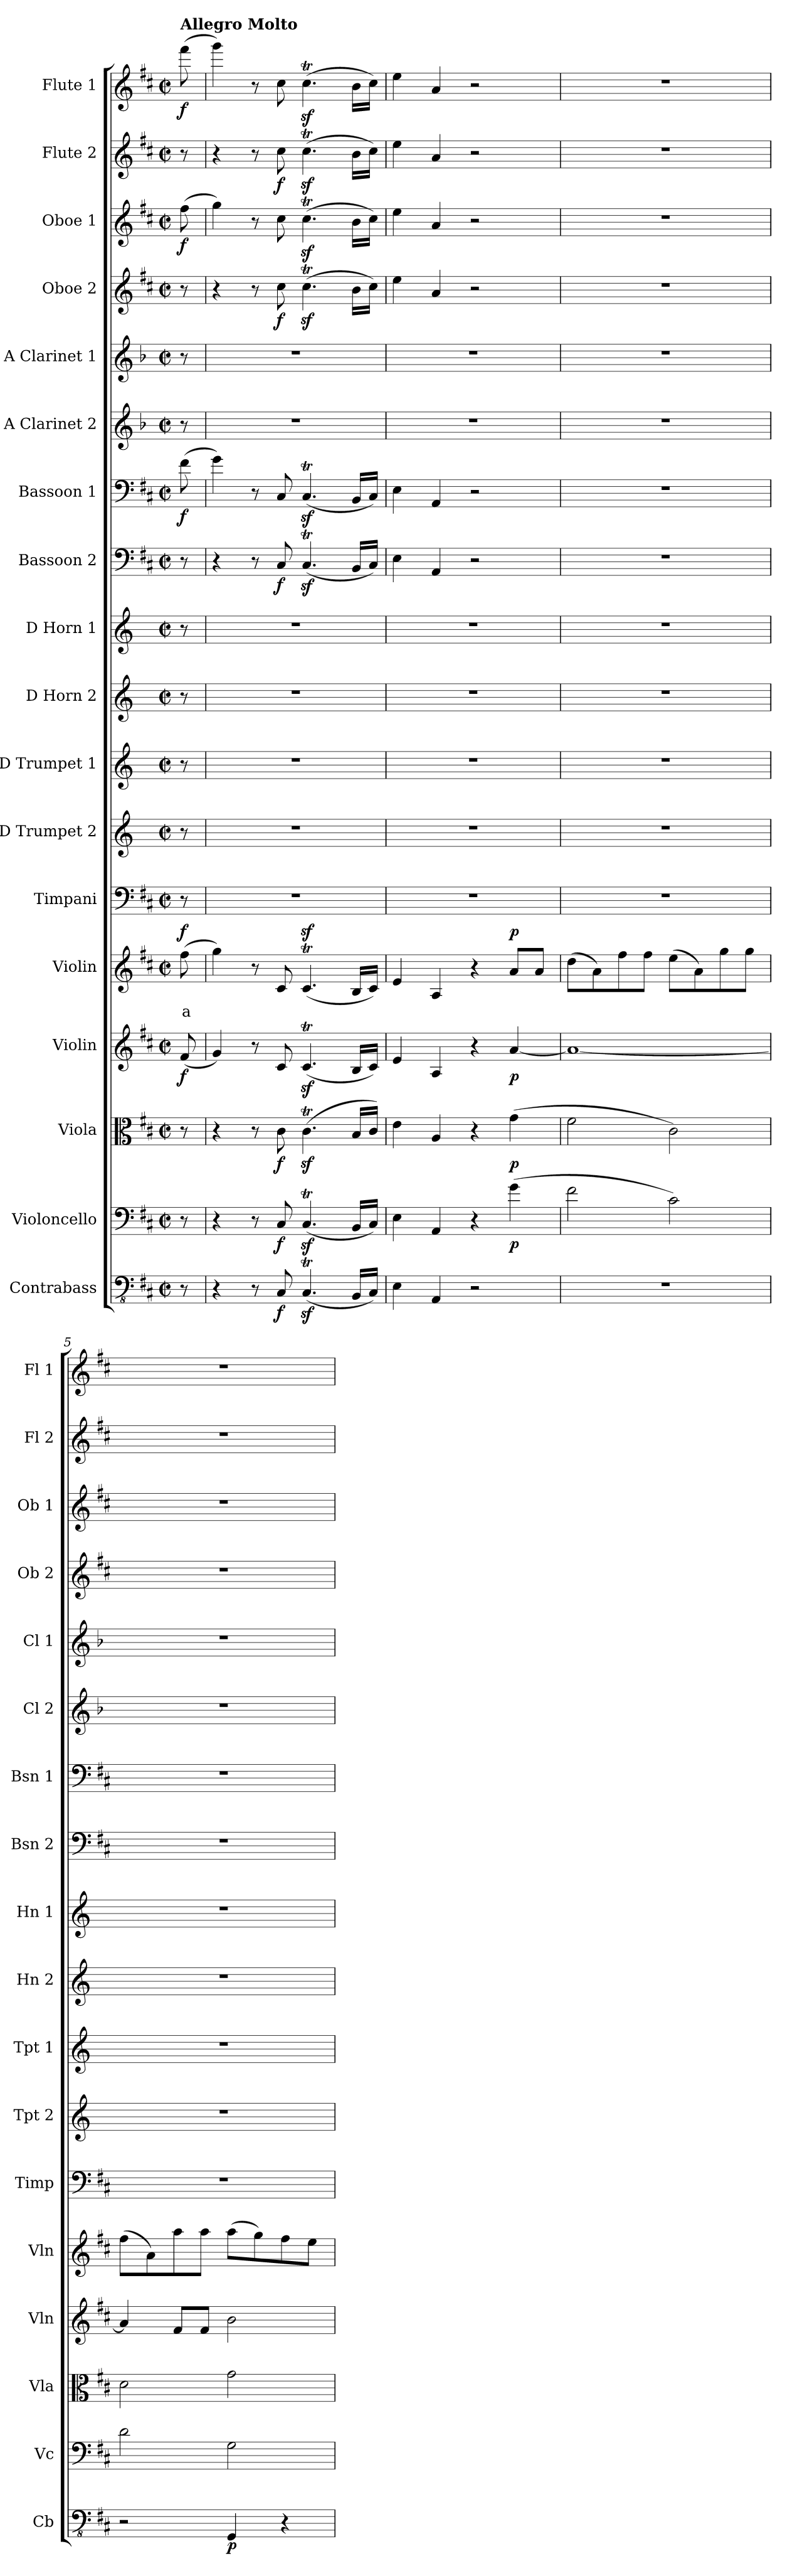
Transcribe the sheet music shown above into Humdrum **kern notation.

**kern	**dynam	**kern	**dynam	**kern	**dynam	**kern	**dynam	**kern	**text	**dynam	**kern	**kern	**kern	**kern	**kern	**kern	**dynam	**kern	**dynam	**kern	**kern	**kern	**dynam	**kern	**dynam	**kern	**dynam	**kern	**dynam
*part18	*part18	*part17	*part17	*part16	*part16	*part15	*part15	*part14	*part14	*part14	*part13	*part12	*part11	*part10	*part9	*part8	*part8	*part7	*part7	*part6	*part5	*part4	*part4	*part3	*part3	*part2	*part2	*part1	*part1
*staff18	*staff18	*staff17	*staff17	*staff16	*staff16	*staff15	*staff15	*staff14	*staff14	*staff14	*staff13	*staff12	*staff11	*staff10	*staff9	*staff8	*staff8	*staff7	*staff7	*staff6	*staff5	*staff4	*staff4	*staff3	*staff3	*staff2	*staff2	*staff1	*staff1
*I"Contrabass	*	*I"Violoncello	*	*I"Viola	*	*I"Violin	*	*I"Violin	*	*	*I"Timpani	*I"D Trumpet 2	*I"D Trumpet 1	*I"D Horn 2	*I"D Horn 1	*I"Bassoon 2	*	*I"Bassoon 1	*	*I"A Clarinet 2	*I"A Clarinet 1	*I"Oboe 2	*	*I"Oboe 1	*	*I"Flute 2	*	*I"Flute 1	*
*I'Cb	*	*I'Vc	*	*I'Vla	*	*I'Vln	*	*I'Vln	*	*	*I'Timp	*I'Tpt 2	*I'Tpt 1	*I'Hn 2	*I'Hn 1	*I'Bsn 2	*	*I'Bsn 1	*	*I'Cl 2	*I'Cl 1	*I'Ob 2	*	*I'Ob 1	*	*I'Fl 2	*	*I'Fl 1	*
*clefFv4	*	*clefF4	*	*clefC3	*	*clefG2	*	*clefG2	*	*	*clefF4	*clefG2	*clefG2	*clefG2	*clefG2	*clefF4	*	*clefF4	*	*clefG2	*clefG2	*clefG2	*	*clefG2	*	*clefG2	*	*clefG2	*
*	*	*	*	*	*	*	*	*	*	*	*	*ITrd-1c-2	*ITrd-1c-2	*ITrd6c10	*ITrd6c10	*	*	*	*	*ITrd2c3	*ITrd2c3	*	*	*	*	*	*	*	*
*k[f#c#]	*	*k[f#c#]	*	*k[f#c#]	*	*k[f#c#]	*	*k[f#c#]	*	*	*k[f#c#]	*k[f#c#]	*k[f#c#]	*k[f#c#]	*k[f#c#]	*k[f#c#]	*	*k[f#c#]	*	*k[f#c#]	*k[f#c#]	*k[f#c#]	*	*k[f#c#]	*	*k[f#c#]	*	*k[f#c#]	*
*M2/2	*	*M2/2	*	*M2/2	*	*M2/2	*	*M2/2	*	*	*M2/2	*M2/2	*M2/2	*M2/2	*M2/2	*M2/2	*	*M2/2	*	*M2/2	*M2/2	*M2/2	*	*M2/2	*	*M2/2	*	*M2/2	*
*met(c|)	*	*met(c|)	*	*met(c|)	*	*met(c|)	*	*met(c|)	*	*	*met(c|)	*met(c|)	*met(c|)	*met(c|)	*met(c|)	*met(c|)	*	*met(c|)	*	*met(c|)	*met(c|)	*met(c|)	*	*met(c|)	*	*met(c|)	*	*met(c|)	*
*MM264	*	*MM264	*	*MM264	*	*MM264	*	*MM264	*	*	*MM264	*MM264	*MM264	*MM264	*MM264	*MM264	*	*MM264	*	*MM264	*MM264	*MM264	*	*MM264	*	*MM264	*	*MM264	*
=1	=1	=1	=1	=1	=1	=1	=1	=1	=1	=1	=1	=1	=1	=1	=1	=1	=1	=1	=1	=1	=1	=1	=1	=1	=1	=1	=1	=1	=1
!	!	!	!	!	!	!	!	!	!	!	!	!	!	!	!	!	!	!	!	!	!	!	!	!	!	!	!	!LO:TX:a:B:t=Allegro Molto	!
!	!	!	!	!	!	!	!LO:DY:b	!	!LO:LY:b:color=#FF0000	!LO:DY:b	!	!	!	!	!	!	!	!	!LO:DY:b	!	!	!	!	!	!LO:DY:b	!	!	!	!LO:DY:b
8r	.	8r	.	8r	.	(<8f#/	f	(>8ff#\	a	f	8r	8r	8r	8r	8r	8r	.	(>8f#\	f	8r	8r	8r	.	(>8ff#\	f	8r	.	(>8fff#\	f
=2	=2	=2	=2	=2	=2	=2	=2	=2	=2	=2	=2	=2	=2	=2	=2	=2	=2	=2	=2	=2	=2	=2	=2	=2	=2	=2	=2	=2	=2
4r	.	4r	.	4r	.	4g/)	.	4gg\)	.	.	1r	1r	1r	1r	1r	4r	.	4g\)	.	1r	1r	4r	.	4gg\)	.	4r	.	4ggg\)	.
8r	.	8r	.	8r	.	8r	.	8r	.	.	.	.	.	.	.	8r	.	8r	.	.	.	8r	.	8r	.	8r	.	8r	.
!	!LO:DY:b	!	!LO:DY:b	!	!LO:DY:b	!	!	!	!	!	!	!	!	!	!	!	!LO:DY:b	!	!	!	!	!	!LO:DY:b	!	!	!	!LO:DY:b	!	!
8CC#/	f	8C#/	f	8c#\	f	8c#/	.	8c#/	.	.	.	.	.	.	.	8C#/	f	8C#/	.	.	.	8cc#\	f	8cc#\	.	8cc#\	f	8cc#\	.
(<4.CC#z<t/	.	(<4.C#z<t/	.	(>4.c#z<t\	.	(<4.c#z<t/	.	(<4.c#z<t/	.	.	.	.	.	.	.	(<4.C#z<t/	.	(<4.C#z<t/	.	.	.	(>4.cc#z<t\	.	(>4.cc#z<t\	.	(>4.cc#z<t\	.	(>4.cc#z<t\	.
16BBB/LL	.	16BB/LL	.	16B/LL	.	16B/LL	.	16B/LL	.	.	.	.	.	.	.	16BB/LL	.	16BB/LL	.	.	.	16b\LL	.	16b\LL	.	16b\LL	.	16b\LL	.
16CC#/JJ)	.	16C#/JJ)	.	16c#/JJ)	.	16c#/JJ)	.	16c#/JJ)	.	.	.	.	.	.	.	16C#/JJ)	.	16C#/JJ)	.	.	.	16cc#\JJ)	.	16cc#\JJ)	.	16cc#\JJ)	.	16cc#\JJ)	.
=3	=3	=3	=3	=3	=3	=3	=3	=3	=3	=3	=3	=3	=3	=3	=3	=3	=3	=3	=3	=3	=3	=3	=3	=3	=3	=3	=3	=3	=3
4EE\	.	4E\	.	4e\	.	4e/	.	4e/	.	.	1r	1r	1r	1r	1r	4E\	.	4E\	.	1r	1r	4ee\	.	4ee\	.	4ee\	.	4ee\	.
4AAA/	.	4AA/	.	4A/	.	4A/	.	4A/	.	.	.	.	.	.	.	4AA/	.	4AA/	.	.	.	4a/	.	4a/	.	4a/	.	4a/	.
2r	.	4r	.	4r	.	4r	.	4r	.	.	.	.	.	.	.	2r	.	2r	.	.	.	2r	.	2r	.	2r	.	2r	.
!	!	!	!LO:DY:b	!	!LO:DY:b	!	!LO:DY:b	!	!	!LO:DY:b	!	!	!	!	!	!	!	!	!	!	!	!	!	!	!	!	!	!	!
.	.	(>4g\	p	(>4g\	p	[4a/	p	8a/L	.	p	.	.	.	.	.	.	.	.	.	.	.	.	.	.	.	.	.	.	.
.	.	.	.	.	.	.	.	8a/J	.	.	.	.	.	.	.	.	.	.	.	.	.	.	.	.	.	.	.	.	.
=4	=4	=4	=4	=4	=4	=4	=4	=4	=4	=4	=4	=4	=4	=4	=4	=4	=4	=4	=4	=4	=4	=4	=4	=4	=4	=4	=4	=4	=4
1r	.	2f#\	.	2f#\	.	1a_	.	(>8dd\L	.	.	1r	1r	1r	1r	1r	1r	.	1r	.	1r	1r	1r	.	1r	.	1r	.	1r	.
.	.	.	.	.	.	.	.	8a\)	.	.	.	.	.	.	.	.	.	.	.	.	.	.	.	.	.	.	.	.	.
.	.	.	.	.	.	.	.	8ff#\	.	.	.	.	.	.	.	.	.	.	.	.	.	.	.	.	.	.	.	.	.
.	.	.	.	.	.	.	.	8ff#\J	.	.	.	.	.	.	.	.	.	.	.	.	.	.	.	.	.	.	.	.	.
.	.	2c#\)	.	2c#\)	.	.	.	(>8ee\L	.	.	.	.	.	.	.	.	.	.	.	.	.	.	.	.	.	.	.	.	.
.	.	.	.	.	.	.	.	8a\)	.	.	.	.	.	.	.	.	.	.	.	.	.	.	.	.	.	.	.	.	.
.	.	.	.	.	.	.	.	8gg\	.	.	.	.	.	.	.	.	.	.	.	.	.	.	.	.	.	.	.	.	.
.	.	.	.	.	.	.	.	8gg\J	.	.	.	.	.	.	.	.	.	.	.	.	.	.	.	.	.	.	.	.	.
=5	=5	=5	=5	=5	=5	=5	=5	=5	=5	=5	=5	=5	=5	=5	=5	=5	=5	=5	=5	=5	=5	=5	=5	=5	=5	=5	=5	=5	=5
2r	.	2d\	.	2d\	.	4a/]	.	(>8ff#\L	.	.	1r	1r	1r	1r	1r	1r	.	1r	.	1r	1r	1r	.	1r	.	1r	.	1r	.
.	.	.	.	.	.	.	.	8a\)	.	.	.	.	.	.	.	.	.	.	.	.	.	.	.	.	.	.	.	.	.
.	.	.	.	.	.	8f#/L	.	8aa\	.	.	.	.	.	.	.	.	.	.	.	.	.	.	.	.	.	.	.	.	.
.	.	.	.	.	.	8f#/J	.	8aa\J	.	.	.	.	.	.	.	.	.	.	.	.	.	.	.	.	.	.	.	.	.
!	!LO:DY:b	!	!	!	!	!	!	!	!	!	!	!	!	!	!	!	!	!	!	!	!	!	!	!	!	!	!	!	!
4GGG/	p	2G\	.	2g\	.	2b\	.	(>8aa\L	.	.	.	.	.	.	.	.	.	.	.	.	.	.	.	.	.	.	.	.	.
.	.	.	.	.	.	.	.	8gg\)	.	.	.	.	.	.	.	.	.	.	.	.	.	.	.	.	.	.	.	.	.
4r	.	.	.	.	.	.	.	8ff#\	.	.	.	.	.	.	.	.	.	.	.	.	.	.	.	.	.	.	.	.	.
.	.	.	.	.	.	.	.	8ee\J	.	.	.	.	.	.	.	.	.	.	.	.	.	.	.	.	.	.	.	.	.
=	=	=	=	=	=	=	=	=	=	=	=	=	=	=	=	=	=	=	=	=	=	=	=	=	=	=	=	=	=
*-	*-	*-	*-	*-	*-	*-	*-	*-	*-	*-	*-	*-	*-	*-	*-	*-	*-	*-	*-	*-	*-	*-	*-	*-	*-	*-	*-	*-	*-
